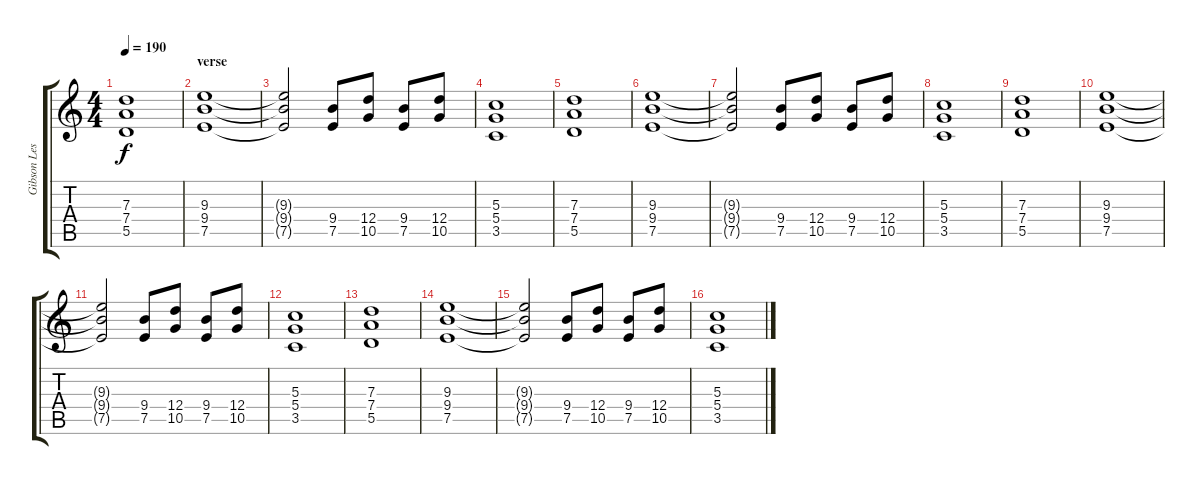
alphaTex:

\track ("Gibson Les Paul '92 Gold" "Gibson Les") {instrument overdrivenguitar}
\staff {score tabs}
\tuning (E4 B3 G3 D3 A2 E2) {hide}
\ts (4 4)
\tempo 190
\clef g2
\ks c
(7.3 7.4 5.5).1{dy f} |
\section ("" "verse")
(9.3 9.4 7.5).1 |
(9.3{t} 9.4{t} 7.5{t}).2 (9.4 7.5).8 (12.4 10.5).8 (9.4 7.5).8 (12.4 10.5).8 |
(5.3 5.4 3.5).1 |
(7.3 7.4 5.5).1 |
(9.3 9.4 7.5).1 |
(9.3{t} 9.4{t} 7.5{t}).2 (9.4 7.5).8 (12.4 10.5).8 (9.4 7.5).8 (12.4 10.5).8 |
(5.3 5.4 3.5).1 |
(7.3 7.4 5.5).1 |
(9.3 9.4 7.5).1 |
(9.3{t} 9.4{t} 7.5{t}).2 (9.4 7.5).8 (12.4 10.5).8 (9.4 7.5).8 (12.4 10.5).8 |
(5.3 5.4 3.5).1 |
(7.3 7.4 5.5).1 |
(9.3 9.4 7.5).1 |
(9.3{t} 9.4{t} 7.5{t}).2 (9.4 7.5).8 (12.4 10.5).8 (9.4 7.5).8 (12.4 10.5).8 |
(5.3 5.4 3.5).1
